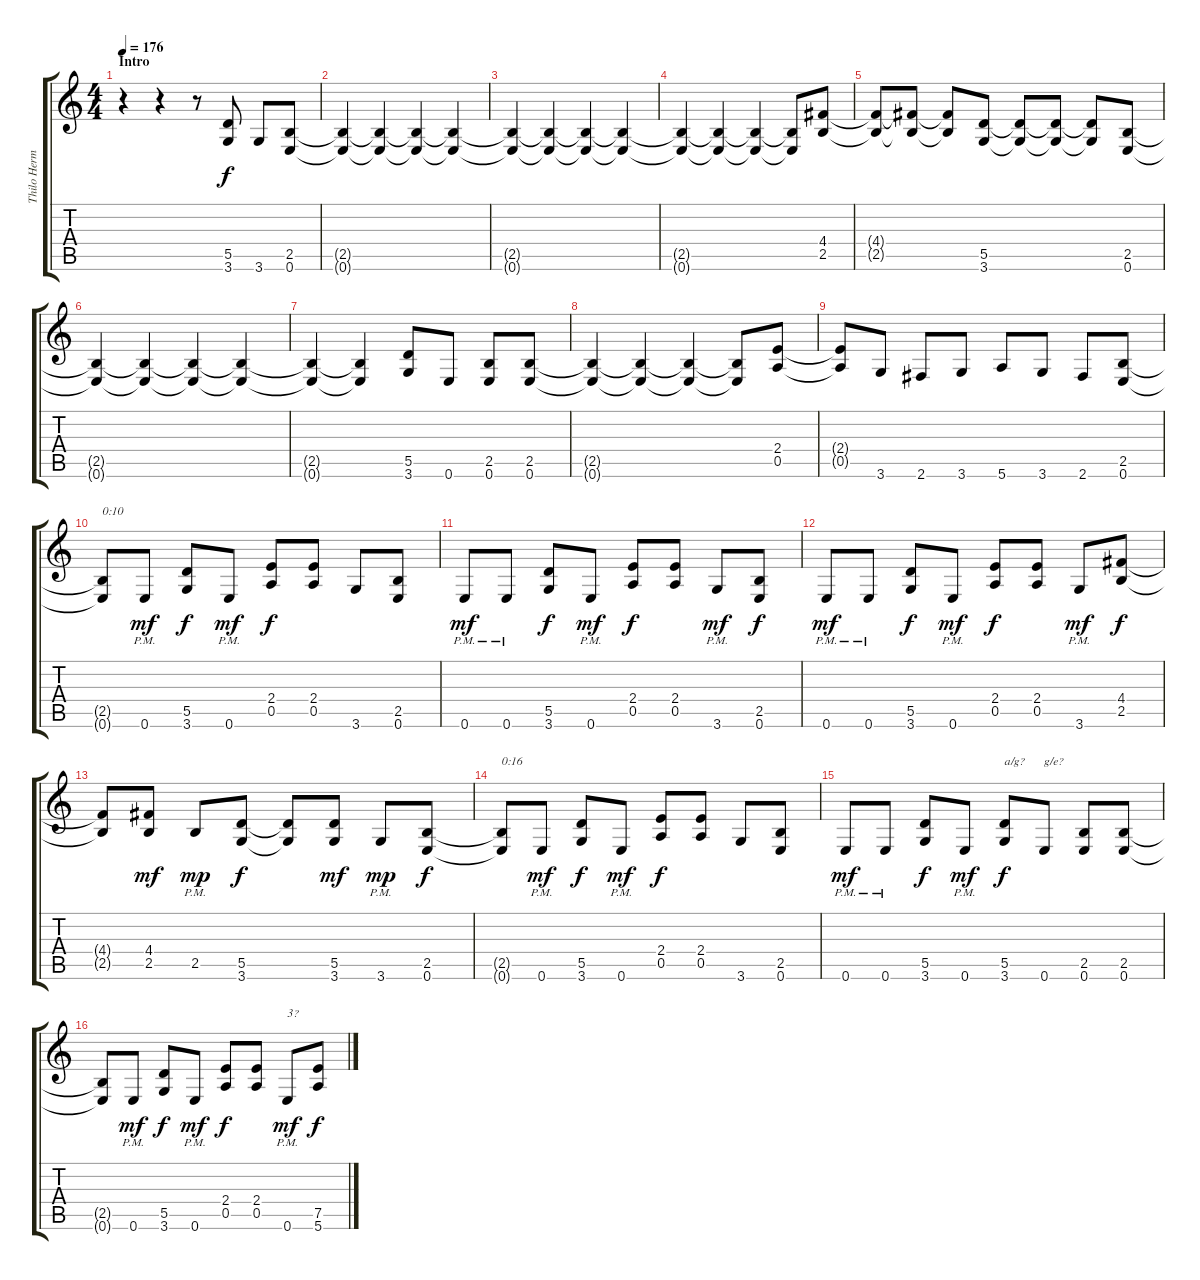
\track ("Thilo Hermann (right)" "Thilo Herm") {instrument overdrivenguitar}
\staff {score tabs}
\tuning (E4 B3 G3 D3 A2 E2) {hide}
\ts (4 4)
\section ("" "Intro")
\tempo 176
\clef g2
\ks c
r.4{dy f instrument overdrivenguitar} r.4 r.8 (5.5 3.6).8 3.6.8 (2.5 0.6).8 |
(2.5{t} 0.6{t}).4 (2.5{t} 0.6{t}).4 (2.5{t} 0.6{t}).4 (2.5{t} 0.6{t}).4 |
(2.5{t} 0.6{t}).4 (2.5{t} 0.6{t}).4 (2.5{t} 0.6{t}).4 (2.5{t} 0.6{t}).4 |
(2.5{t} 0.6{t}).4 (2.5{t} 0.6{t}).4 (2.5{t} 0.6{t}).4 (2.5{t} 0.6{t}).8 (4.4 2.5).8 |
(4.4{t} 2.5{t}).8 (4.4{t} 2.5{t}).8 (4.4{t} 2.5{t}).8 (5.5 3.6).8 (5.5{t} 3.6{t}).8 (5.5{t} 3.6{t}).8 (5.5{t} 3.6{t}).8 (2.5 0.6).8 |
(2.5{t} 0.6{t}).4 (2.5{t} 0.6{t}).4 (2.5{t} 0.6{t}).4 (2.5{t} 0.6{t}).4 |
(2.5{t} 0.6{t}).4 (2.5{t} 0.6{t}).4 (5.5 3.6).8 0.6.8 (2.5 0.6).8 (2.5 0.6).8 |
(2.5{t} 0.6{t}).4 (2.5{t} 0.6{t}).4 (2.5{t} 0.6{t}).4 (2.5{t} 0.6{t}).8 (2.4 0.5).8 |
(2.4{t} 0.5{t}).8 3.6.8 2.6.8 3.6.8 5.6.8 3.6.8 2.6.8 (2.5 0.6).8 |
(2.5{t} 0.6{t}).8{txt "0:10"} 0.6{pm}.8{dy mf} (5.5 3.6).8{dy f} 0.6{pm}.8{dy mf} (2.4 0.5).8{dy f} (2.4 0.5).8 3.6.8 (2.5 0.6).8 |
0.6{pm}.8{dy mf} 0.6{pm}.8 (5.5 3.6).8{dy f} 0.6{pm}.8{dy mf} (2.4 0.5).8{dy f} (2.4 0.5).8 3.6{pm}.8{dy mf} (2.5 0.6).8{dy f} |
0.6{pm}.8{dy mf} 0.6{pm}.8 (5.5 3.6).8{dy f} 0.6{pm}.8{dy mf} (2.4 0.5).8{dy f} (2.4 0.5).8 3.6{pm}.8{dy mf} (4.4 2.5).8{dy f} |
(4.4{t} 2.5{t}).8 (4.4 2.5).8{dy mf} 2.5{pm}.8{dy mp} (5.5 3.6).8{dy f} (5.5{t} 3.6{t}).8 (5.5 3.6).8{dy mf} 3.6{pm}.8{dy mp} (2.5 0.6).8{dy f} |
(2.5{t} 0.6{t}).8{txt "0:16"} 0.6{pm}.8{dy mf} (5.5 3.6).8{dy f} 0.6{pm}.8{dy mf} (2.4 0.5).8{dy f} (2.4 0.5).8 3.6.8 (2.5 0.6).8 |
0.6{pm}.8{dy mf} 0.6{pm}.8 (5.5 3.6).8{dy f} 0.6{pm}.8{dy mf} (5.5 3.6).8{txt "a/g?" dy f} 0.6.8{txt "g/e?"} (2.5 0.6).8 (2.5 0.6).8 |
(2.5{t} 0.6{t}).8 0.6{pm}.8{dy mf} (5.5 3.6).8{dy f} 0.6{pm}.8{dy mf} (2.4 0.5).8{dy f} (2.4 0.5).8 0.6{pm}.8{txt "3?" dy mf} (7.5 5.6).8{dy f}
